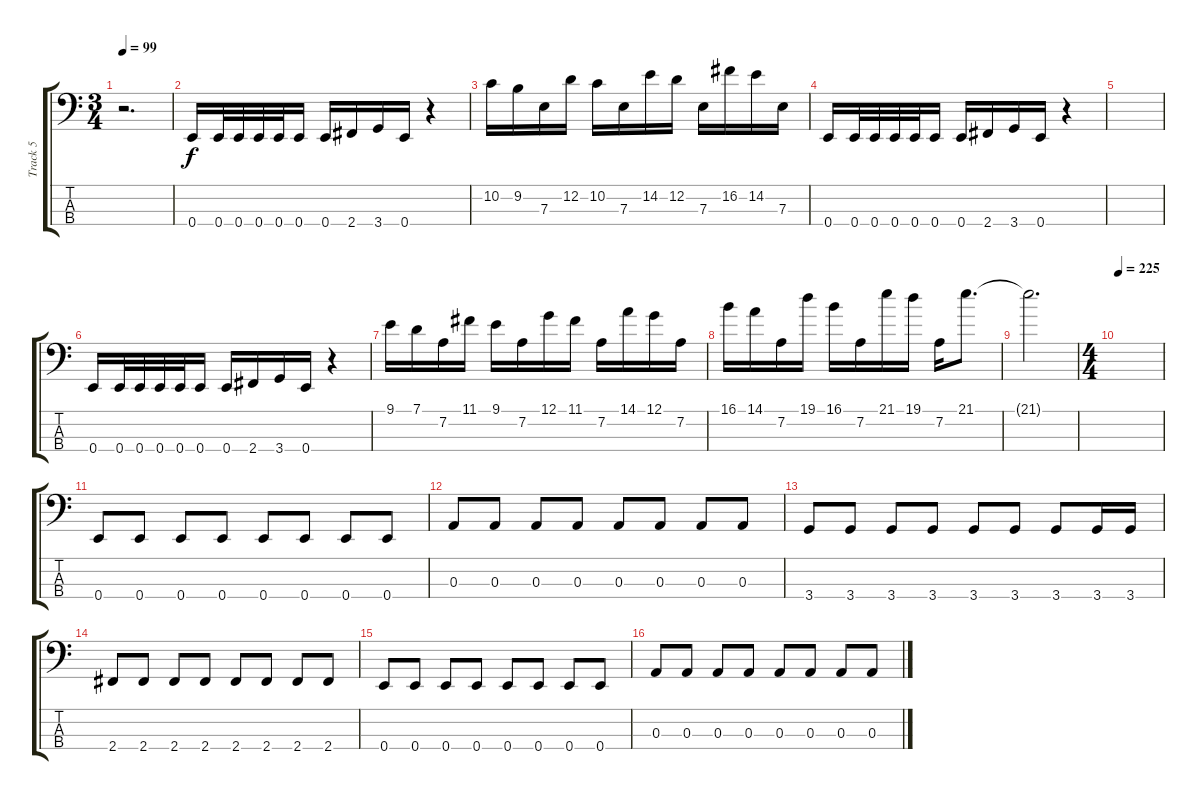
\track ("Track 5" "Track 5") {instrument electricbassfinger}
\staff {score tabs}
\tuning (G2 D2 A1 E1) {hide}
\ts (3 4)
\tempo 99
\clef f4
\ks c
r.2{d dy f} |
0.4.16 0.4.32 0.4.32 0.4.32 0.4.32 0.4.16 0.4.16 2.4.16 3.4.16 0.4.16 r.4 |
10.2.16 9.2.16 7.3.16 12.2.16 10.2.16 7.3.16 14.2.16 12.2.16 7.3.16 16.2.16 14.2.16 7.3.16 |
0.4.16 0.4.32 0.4.32 0.4.32 0.4.32 0.4.16 0.4.16 2.4.16 3.4.16 0.4.16 r.4 |
|
0.4.16 0.4.32 0.4.32 0.4.32 0.4.32 0.4.16 0.4.16 2.4.16 3.4.16 0.4.16 r.4 |
9.1.16 7.1.16 7.2.16 11.1.16 9.1.16 7.2.16 12.1.16 11.1.16 7.2.16 14.1.16 12.1.16 7.2.16 |
16.1.16 14.1.16 7.2.16 19.1.16 16.1.16 7.2.16 21.1.16 19.1.16 7.2.16 21.1.8{d} |
21.1{t}.2{d} |
\ts (4 4)
\tempo 225
|
0.4.8 0.4.8 0.4.8 0.4.8 0.4.8 0.4.8 0.4.8 0.4.8 |
0.3.8 0.3.8 0.3.8 0.3.8 0.3.8 0.3.8 0.3.8 0.3.8 |
3.4.8 3.4.8 3.4.8 3.4.8 3.4.8 3.4.8 3.4.8 3.4.16 3.4.16 |
2.4.8 2.4.8 2.4.8 2.4.8 2.4.8 2.4.8 2.4.8 2.4.8 |
0.4.8 0.4.8 0.4.8 0.4.8 0.4.8 0.4.8 0.4.8 0.4.8 |
0.3.8 0.3.8 0.3.8 0.3.8 0.3.8 0.3.8 0.3.8 0.3.8
